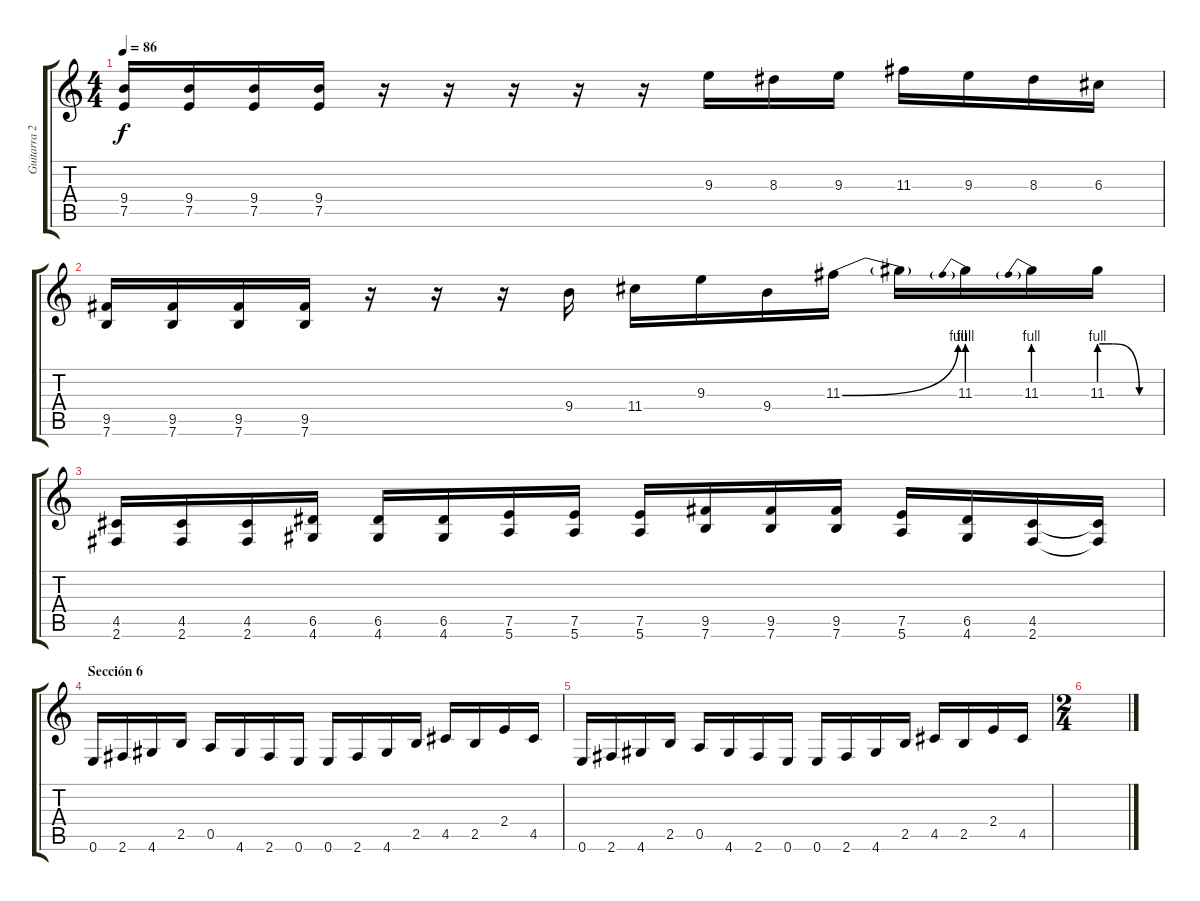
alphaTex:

\track ("Guitarra 2 (Kvzon)" "Guitarra 2") {instrument distortionguitar}
\staff {score tabs}
\tuning (E4 B3 G3 D3 A2 E2) {hide}
\ts (4 4)
\tempo 86
\clef g2
\ks c
(9.4 7.5).16{dy f} (9.4 7.5).16 (9.4 7.5).16 (9.4 7.5).16 r.16 r.16 r.16 r.16 r.16 9.3.16 8.3.16 9.3.16 11.3.16 9.3.16 8.3.16 6.3.16 |
(9.5 7.6).16 (9.5 7.6).16 (9.5 7.6).16 (9.5 7.6).16 r.16 r.16 r.16 9.4.16 11.4.16 9.3.16 9.4.16 11.3{be (bend 0 0 60 4)}.16 11.3{t}.16 11.3{be (prebend 0 4 60 4)}.16 11.3{be (prebend 0 4 60 4)}.16 11.3{be (custom 0 4 7 4 13 4 40 0 60 0)}.16 |
(4.5 2.6).16 (4.5 2.6).16 (4.5 2.6).16 (6.5 4.6).16 (6.5 4.6).16 (6.5 4.6).16 (7.5 5.6).16 (7.5 5.6).16 (7.5 5.6).16 (9.5 7.6).16 (9.5 7.6).16 (9.5 7.6).16 (7.5 5.6).16 (6.5 4.6).16 (4.5 2.6).16 (4.5{t} 2.6{t}).16 |
\section ("" "Sección 6")
0.6.16{instrument distortionguitar} 2.6.16 4.6.16 2.5.16 0.5.16 4.6.16 2.6.16 0.6.16 0.6.16 2.6.16 4.6.16 2.5.16 4.5.16 2.5.16 2.4.16 4.5.16 |
0.6.16{instrument distortionguitar} 2.6.16 4.6.16 2.5.16 0.5.16 4.6.16 2.6.16 0.6.16 0.6.16 2.6.16 4.6.16 2.5.16 4.5.16 2.5.16 2.4.16 4.5.16 |
\ts (2 4)
